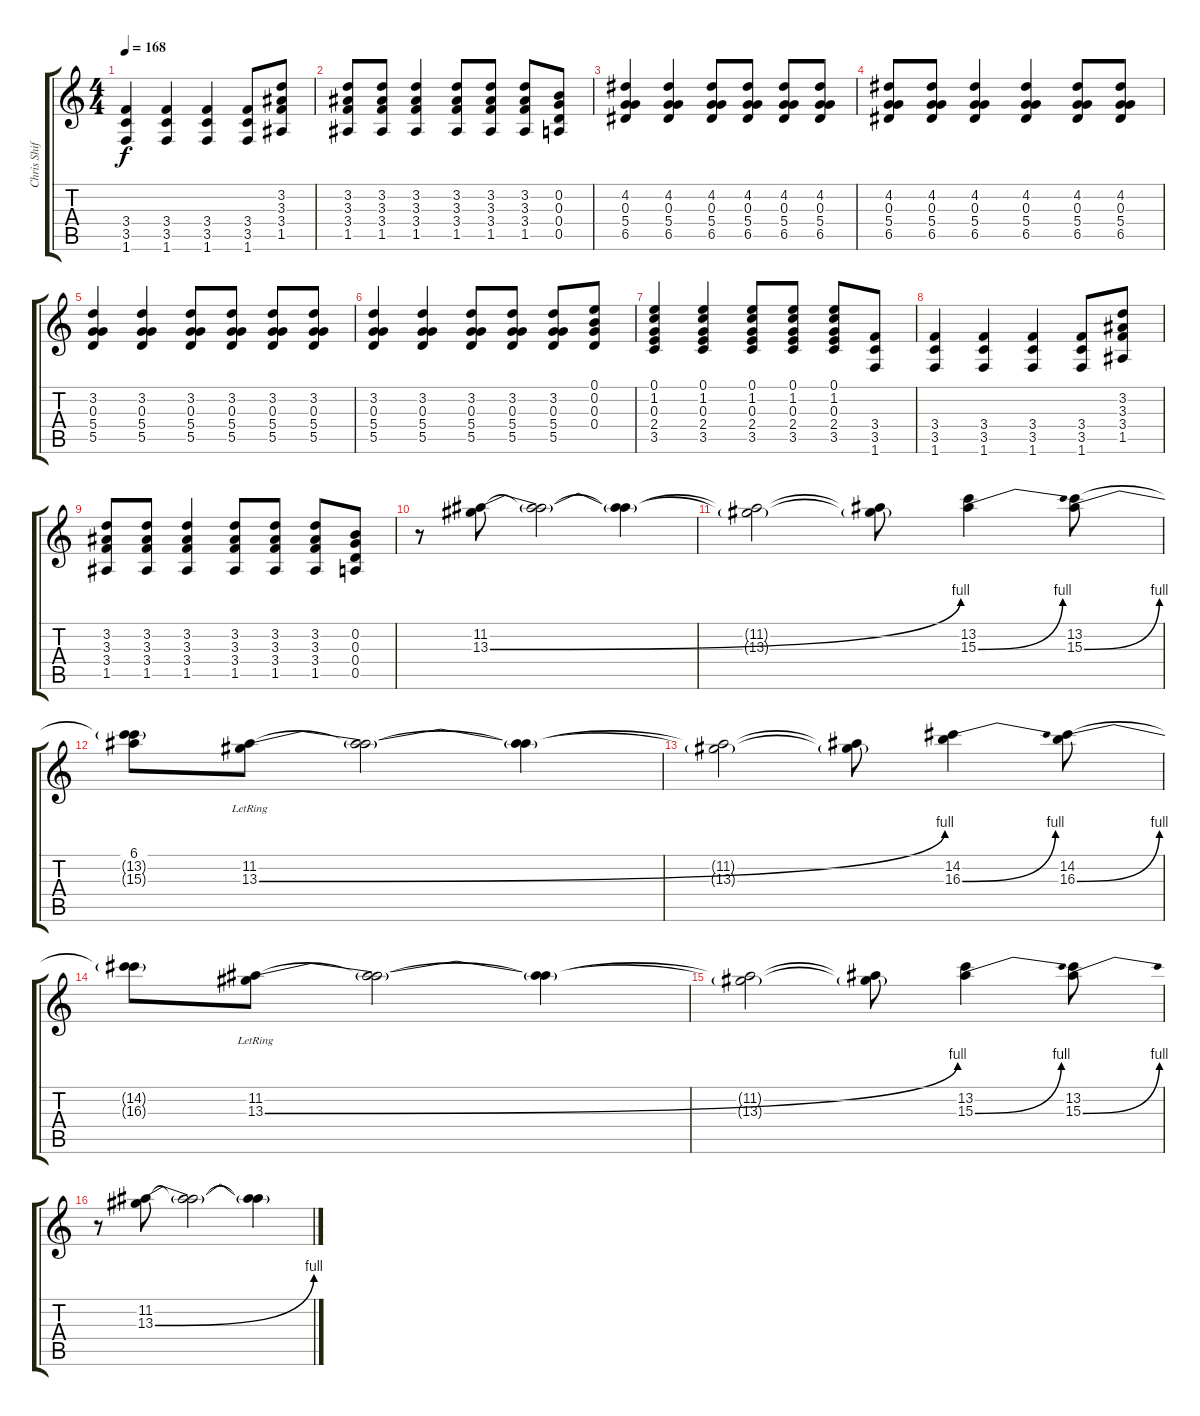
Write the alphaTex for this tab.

\track ("Chris Shiflett" "Chris Shif") {instrument distortionguitar}
\staff {score tabs}
\tuning (E4 B3 G3 D3 A2 E2) {hide}
\ts (4 4)
\tempo 168
\clef g2
\ks c
(3.4 3.5 1.6).4{dy f} (3.4 3.5 1.6).4 (3.4 3.5 1.6).4 (3.4 3.5 1.6).8 (3.2 3.3 3.4 1.5).8 |
(3.2 3.3 3.4 1.5).8 (3.2 3.3 3.4 1.5).8 (3.2 3.3 3.4 1.5).4 (3.2 3.3 3.4 1.5).8 (3.2 3.3 3.4 1.5).8 (3.2 3.3 3.4 1.5).8 (0.2 0.3 0.4 0.5).8 |
(4.2 0.3 5.4 6.5).4 (4.2 0.3 5.4 6.5).4 (4.2 0.3 5.4 6.5).8 (4.2 0.3 5.4 6.5).8 (4.2 0.3 5.4 6.5).8 (4.2 0.3 5.4 6.5).8 |
(4.2 0.3 5.4 6.5).8 (4.2 0.3 5.4 6.5).8 (4.2 0.3 5.4 6.5).4 (4.2 0.3 5.4 6.5).4 (4.2 0.3 5.4 6.5).8 (4.2 0.3 5.4 6.5).8 |
(3.2 0.3 5.4 5.5).4 (3.2 0.3 5.4 5.5).4 (3.2 0.3 5.4 5.5).8 (3.2 0.3 5.4 5.5).8 (3.2 0.3 5.4 5.5).8 (3.2 0.3 5.4 5.5).8 |
(3.2 0.3 5.4 5.5).4 (3.2 0.3 5.4 5.5).4 (3.2 0.3 5.4 5.5).8 (3.2 0.3 5.4 5.5).8 (3.2 0.3 5.4 5.5).8 (0.1 0.2 0.3 0.4).8 |
(0.1 1.2 0.3 2.4 3.5).4 (0.1 1.2 0.3 2.4 3.5).4 (0.1 1.2 0.3 2.4 3.5).8 (0.1 1.2 0.3 2.4 3.5).8 (0.1 1.2 0.3 2.4 3.5).8 (3.4 3.5 1.6).8 |
(3.4 3.5 1.6).4 (3.4 3.5 1.6).4 (3.4 3.5 1.6).4 (3.4 3.5 1.6).8 (3.2 3.3 3.4 1.5).8 |
(3.2 3.3 3.4 1.5).8 (3.2 3.3 3.4 1.5).8 (3.2 3.3 3.4 1.5).4 (3.2 3.3 3.4 1.5).8 (3.2 3.3 3.4 1.5).8 (3.2 3.3 3.4 1.5).8 (0.2 0.3 0.4 0.5).8 |
r.8 (11.2 13.3{be (bend 0 0 60 4)}).8 (11.2{t} 13.3{t}).2 (11.2{t} 13.3{t}).4 |
(11.2{t} 13.3{t}).2 (11.2{t} 13.3{t}).8 (13.2 15.3{be (bend 0 0 60 4)}).4 (13.2 15.3{be (bend 0 0 60 4)}).8 |
(6.1 13.2{t} 15.3{t}).8 (11.2{lr} 13.3{be (bend 0 0 60 4) lr}).8 (11.2{t} 13.3{t}).2 (11.2{t} 13.3{t}).4 |
(11.2{t} 13.3{t}).2 (11.2{t} 13.3{t}).8 (14.2 16.3{be (bend 0 0 60 4)}).4 (14.2 16.3{be (bend 0 0 60 4)}).8 |
(14.2{t} 16.3{t}).8 (11.2{lr} 13.3{be (bend 0 0 60 4) lr}).8 (11.2{t} 13.3{t}).2 (11.2{t} 13.3{t}).4 |
(11.2{t} 13.3{t}).2 (11.2{t} 13.3{t}).8 (13.2 15.3{be (bend 0 0 60 4)}).4 (13.2 15.3{be (bend 0 0 60 4)}).8 |
r.8 (11.2 13.3{be (bend 0 0 60 4)}).8 (11.2{t} 13.3{t}).2 (11.2{t} 13.3{t}).4
